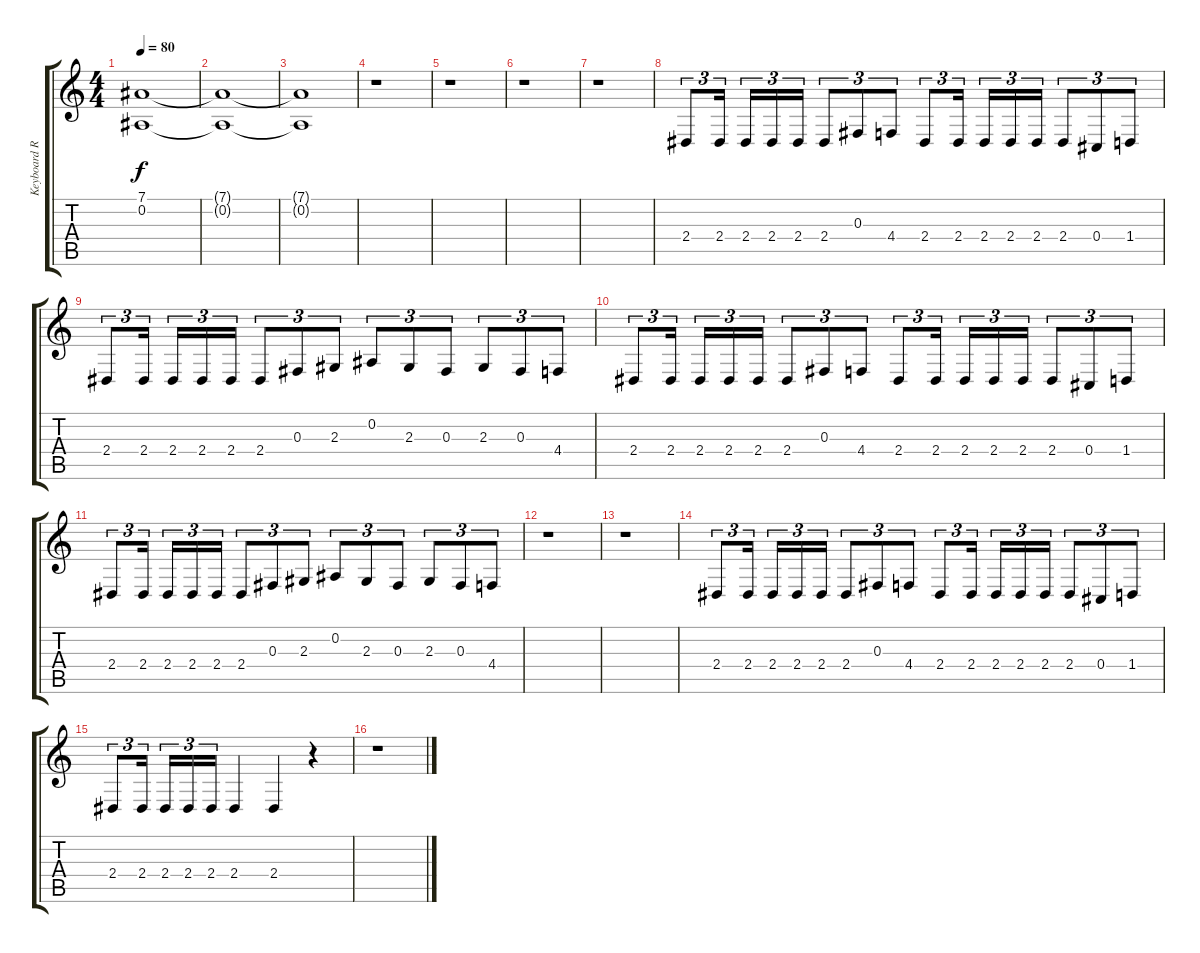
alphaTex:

\track ("Keyboard Right" "Keyboard R") {instrument churchorgan}
\staff {score tabs}
\tuning (Eb4 Bb3 Gb3 Db3 Ab2 Eb2) {hide}
\ts (4 4)
\tempo 80
\clef g2
\ks c
(7.1{t} 0.2{t}).1{dy f} |
(7.1{t} 0.2{t}).1 |
(7.1{t} 0.2{t}).1 |
r.1 |
r.1 |
r.1 |
r.1 |
2.4.8{tu (3 2)} 2.4.16{tu (3 2)} 2.4.16{tu (3 2)} 2.4.16{tu (3 2)} 2.4.16{tu (3 2)} 2.4.8{tu (3 2)} 0.3.8{tu (3 2)} 4.4.8{tu (3 2)} 2.4.8{tu (3 2)} 2.4.16{tu (3 2)} 2.4.16{tu (3 2)} 2.4.16{tu (3 2)} 2.4.16{tu (3 2)} 2.4.8{tu (3 2)} 0.4.8{tu (3 2)} 1.4.8{tu (3 2)} |
2.4.8{tu (3 2)} 2.4.16{tu (3 2)} 2.4.16{tu (3 2)} 2.4.16{tu (3 2)} 2.4.16{tu (3 2)} 2.4.8{tu (3 2)} 0.3.8{tu (3 2)} 2.3.8{tu (3 2)} 0.2.8{tu (3 2)} 2.3.8{tu (3 2)} 0.3.8{tu (3 2)} 2.3.8{tu (3 2)} 0.3.8{tu (3 2)} 4.4.8{tu (3 2)} |
2.4.8{tu (3 2)} 2.4.16{tu (3 2)} 2.4.16{tu (3 2)} 2.4.16{tu (3 2)} 2.4.16{tu (3 2)} 2.4.8{tu (3 2)} 0.3.8{tu (3 2)} 4.4.8{tu (3 2)} 2.4.8{tu (3 2)} 2.4.16{tu (3 2)} 2.4.16{tu (3 2)} 2.4.16{tu (3 2)} 2.4.16{tu (3 2)} 2.4.8{tu (3 2)} 0.4.8{tu (3 2)} 1.4.8{tu (3 2)} |
2.4.8{tu (3 2)} 2.4.16{tu (3 2)} 2.4.16{tu (3 2)} 2.4.16{tu (3 2)} 2.4.16{tu (3 2)} 2.4.8{tu (3 2)} 0.3.8{tu (3 2)} 2.3.8{tu (3 2)} 0.2.8{tu (3 2)} 2.3.8{tu (3 2)} 0.3.8{tu (3 2)} 2.3.8{tu (3 2)} 0.3.8{tu (3 2)} 4.4.8{tu (3 2)} |
r.1 |
r.1 |
2.4.8{tu (3 2)} 2.4.16{tu (3 2)} 2.4.16{tu (3 2)} 2.4.16{tu (3 2)} 2.4.16{tu (3 2)} 2.4.8{tu (3 2)} 0.3.8{tu (3 2)} 4.4.8{tu (3 2)} 2.4.8{tu (3 2)} 2.4.16{tu (3 2)} 2.4.16{tu (3 2)} 2.4.16{tu (3 2)} 2.4.16{tu (3 2)} 2.4.8{tu (3 2)} 0.4.8{tu (3 2)} 1.4.8{tu (3 2)} |
2.4.8{tu (3 2)} 2.4.16{tu (3 2)} 2.4.16{tu (3 2)} 2.4.16{tu (3 2)} 2.4.16{tu (3 2)} 2.4.4 2.4.4 r.4 |
r.1
